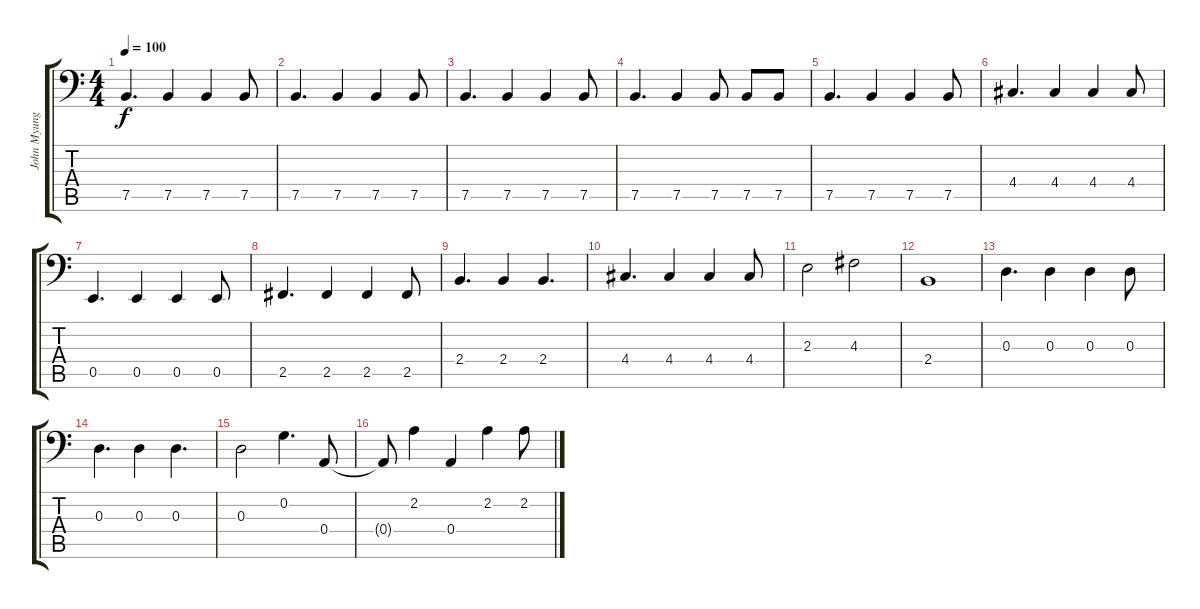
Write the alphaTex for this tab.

\track ("John Myung (Bass)" "John Myung") {instrument electricbassfinger}
\staff {score tabs}
\tuning (C3 G2 D2 A1 E1 B0) {hide}
\ts (4 4)
\tempo 100
\clef f4
\ks c
7.5.4{d dy f} 7.5.4 7.5.4 7.5.8 |
7.5.4{d} 7.5.4 7.5.4 7.5.8 |
7.5.4{d} 7.5.4 7.5.4 7.5.8 |
7.5.4{d} 7.5.4 7.5.8 7.5.8 7.5.8 |
7.5.4{d} 7.5.4 7.5.4 7.5.8 |
4.4.4{d} 4.4.4 4.4.4 4.4.8 |
0.5.4{d} 0.5.4 0.5.4 0.5.8 |
2.5.4{d} 2.5.4 2.5.4 2.5.8 |
2.4.4{d} 2.4.4 2.4.4{d} |
4.4.4{d} 4.4.4 4.4.4 4.4.8 |
2.3.2 4.3.2 |
2.4.1 |
0.3.4{d} 0.3.4 0.3.4 0.3.8 |
0.3.4{d} 0.3.4 0.3.4{d} |
0.3.2 0.2.4{d} 0.4.8 |
0.4{t}.8 2.2.4 0.4.4 2.2.4 2.2.8
